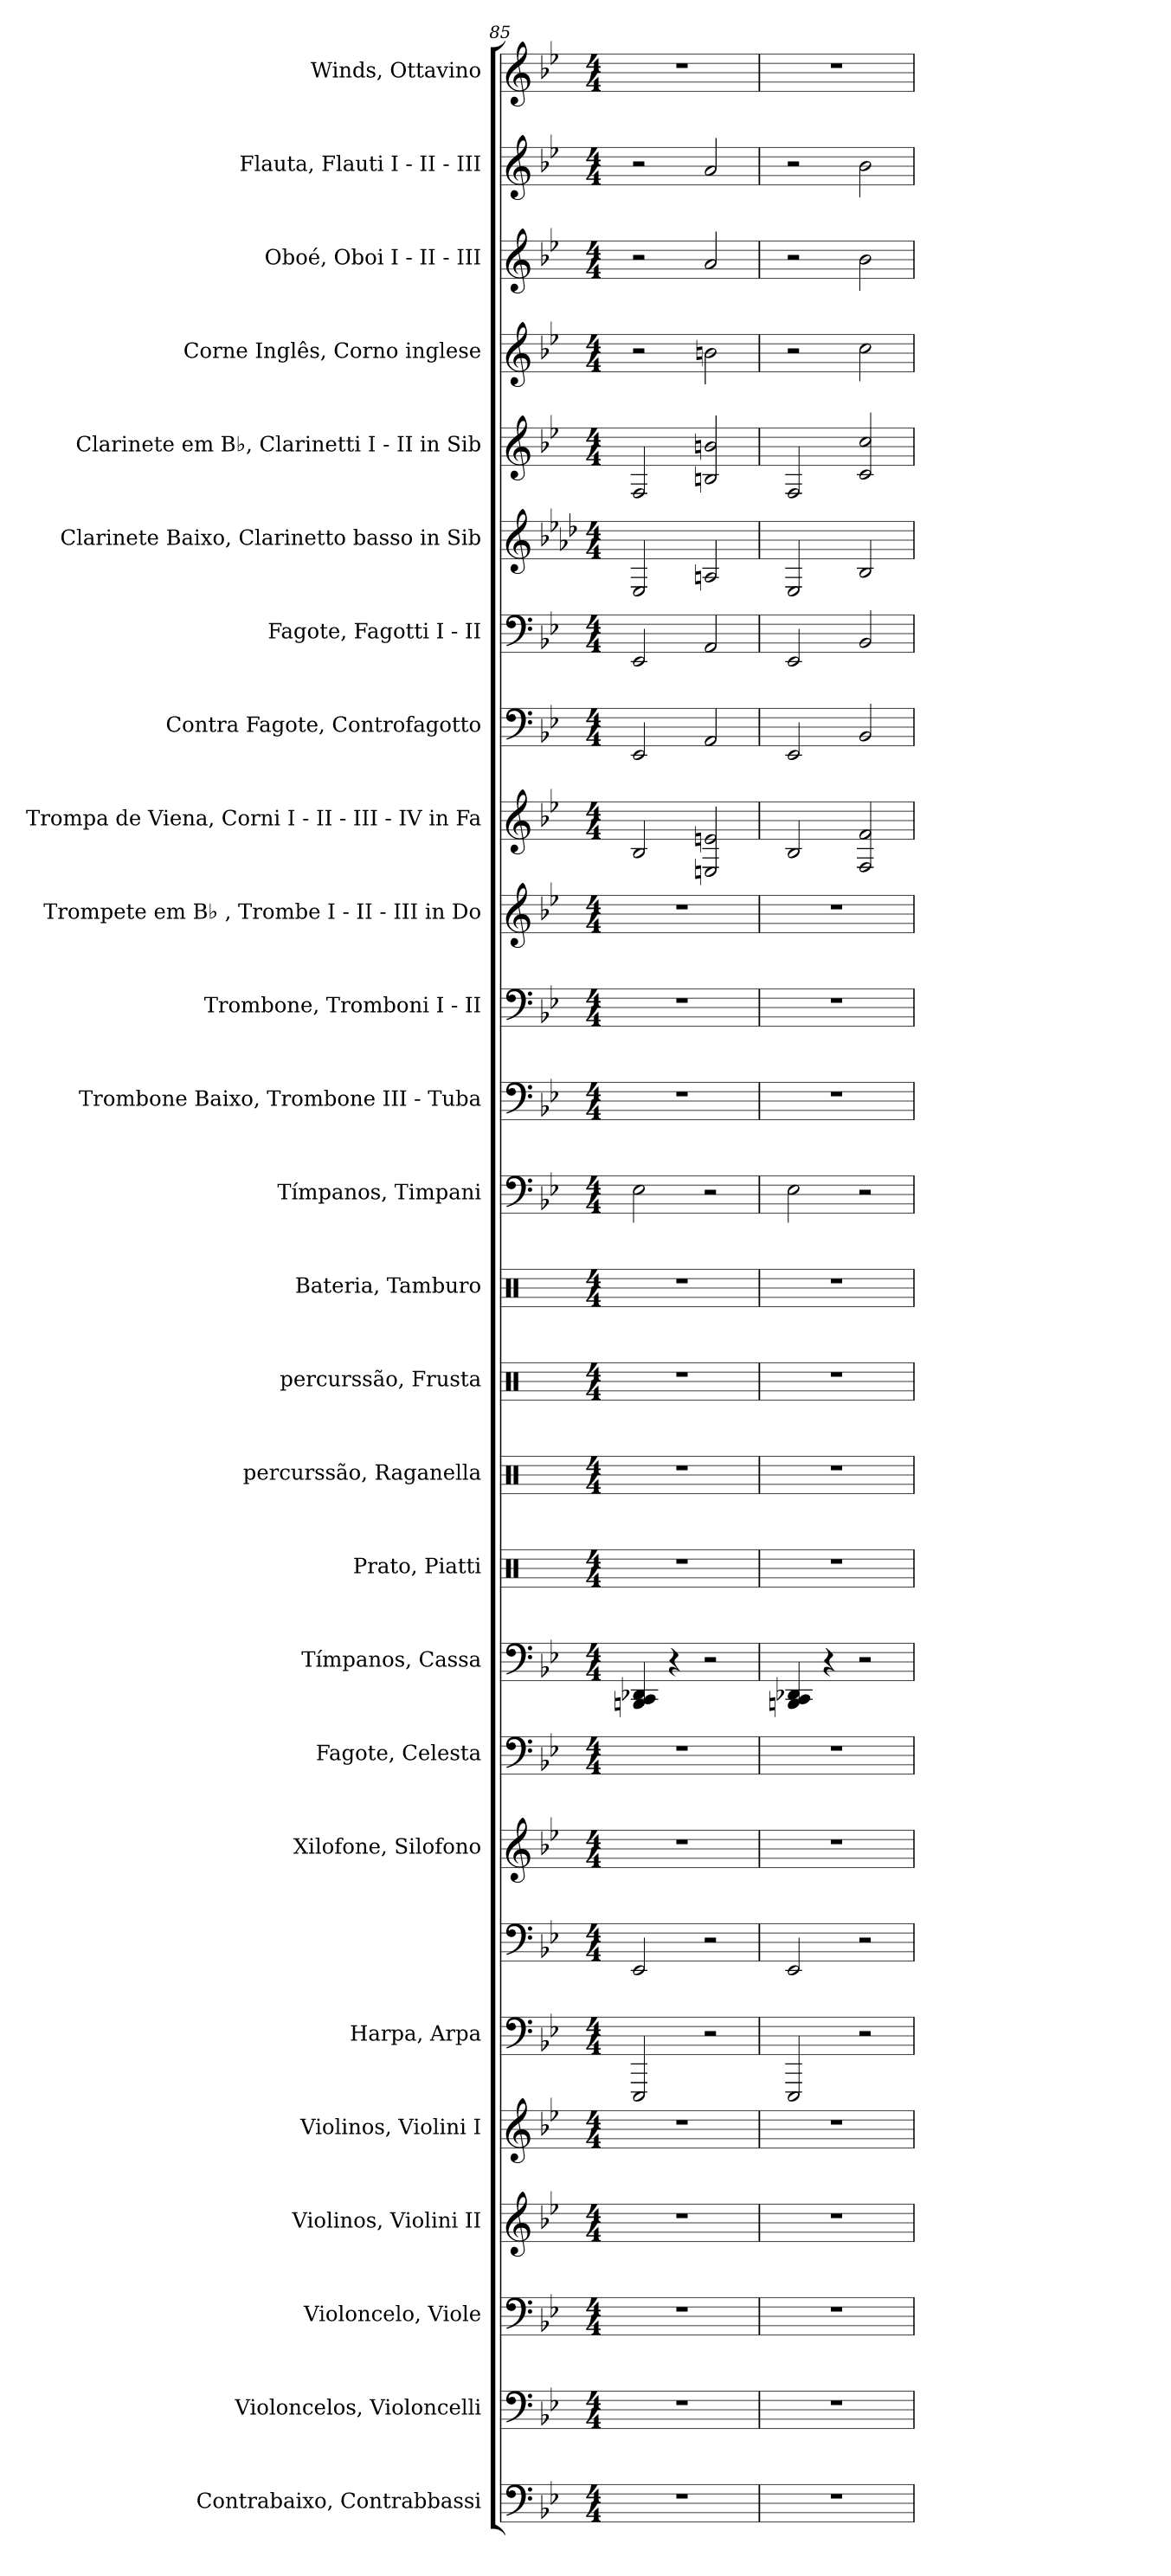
**kern	**kern	**kern	**kern	**kern	**kern	**kern	**kern	**kern	**kern	**kern	**kern	**kern	**kern	**kern	**kern	**kern	**kern	**kern	**kern	**kern	**kern	**kern	**kern	**kern	**kern	**kern
*part26	*part25	*part24	*part23	*part22	*part21	*part21	*part20	*part19	*part18	*part17	*part16	*part15	*part14	*part13	*part12	*part11	*part10	*part9	*part8	*part7	*part6	*part5	*part4	*part3	*part2	*part1
*staff27	*staff26	*staff25	*staff24	*staff23	*staff22	*staff21	*staff20	*staff19	*staff18	*staff17	*staff16	*staff15	*staff14	*staff13	*staff12	*staff11	*staff10	*staff9	*staff8	*staff7	*staff6	*staff5	*staff4	*staff3	*staff2	*staff1
*I"Contrabaixo, Contrabbassi	*I"Violoncelos, Violoncelli	*I"Violoncelo, Viole	*I"Violinos, Violini II	*I"Violinos, Violini I	*I"Harpa, Arpa	*	*I"Xilofone, Silofono	*I"Fagote, Celesta	*I"Tímpanos, Cassa	*I"Prato, Piatti	*I"percurssão, Raganella	*I"percurssão, Frusta	*I"Bateria, Tamburo	*I"Tímpanos, Timpani	*I"Trombone Baixo, Trombone III - Tuba	*I"Trombone, Tromboni I - II	*I"Trompete em B♭ , Trombe I - II - III in Do	*I"Trompa de Viena, Corni I - II - III - IV in Fa	*I"Contra Fagote, Controfagotto	*I"Fagote, Fagotti I - II	*I"Clarinete Baixo, Clarinetto basso in Sib	*I"Clarinete em B♭, Clarinetti I - II in Sib	*I"Corne Inglês, Corno inglese	*I"Oboé, Oboi I - II - III	*I"Flauta, Flauti I - II - III	*I"Winds, Ottavino
*I'Cb.	*I'Vcs.	*I'Vc.	*I'Vno.	*I'Vno.	*I'Hpa.	*	*I'Xil.	*I'Fg.	*	*I'Prt.	*I'Perc.	*I'Perc.	*	*I'Timp.	*I'Tbn. B.	*I'Tbn.	*I'Tp. B♭	*	*I'Ct. Fg.	*I'Fg.	*I'Cl. B.	*I'Cl. B♭	*I'C. I.	*I'Ob.	*I'Fl.	*I'Wi.
*clefF4	*clefF4	*clefF4	*clefG2	*clefG2	*clefF4	*clefF4	*clefG2	*clefF4	*clefF4	*clefX	*clefX	*clefX	*clefX	*clefF4	*clefF4	*clefF4	*clefG2	*clefG2	*clefF4	*clefF4	*clefG2	*clefG2	*clefG2	*clefG2	*clefG2	*clefG2
*ITrd7c12	*	*	*	*	*	*	*ITrd-7c-12	*	*	*	*	*	*	*	*	*	*ITrd1c2	*ITrd4c7	*ITrd7c12	*	*ITrd8c14	*ITrd1c2	*ITrd4c7	*	*	*
*k[b-e-]	*k[b-e-]	*k[b-e-]	*k[b-e-]	*k[b-e-]	*k[b-e-]	*k[b-e-]	*k[b-e-]	*k[b-e-]	*k[b-e-]	*k[]	*k[]	*k[]	*k[]	*k[b-e-]	*k[b-e-]	*k[b-e-]	*k[b-e-a-d-]	*k[b-e-a-]	*k[b-e-]	*k[b-e-]	*k[b-e-a-d-]	*k[b-e-a-d-]	*k[b-e-a-]	*k[b-e-]	*k[b-e-]	*k[b-e-]
*M4/4	*M4/4	*M4/4	*M4/4	*M4/4	*M4/4	*M4/4	*M4/4	*M4/4	*M4/4	*M4/4	*M4/4	*M4/4	*M4/4	*M4/4	*M4/4	*M4/4	*M4/4	*M4/4	*M4/4	*M4/4	*M4/4	*M4/4	*M4/4	*M4/4	*M4/4	*M4/4
=85	=85	=85	=85	=85	=85	=85	=85	=85	=85	=85	=85	=85	=85	=85	=85	=85	=85	=85	=85	=85	=85	=85	=85	=85	=85	=85
1r	1r	1r	1r	1r	2EEE-/	2EE-/	1r	1r	4BBBn/ 4CC/ 4DD-X/	1r	1r	1r	1r	2E-\	1r	1r	1r	2E-/	2EEE-/	2EE-/	2EE-/	2E-/	2r	2r	2r	1r
.	.	.	.	.	.	.	.	.	4r	.	.	.	.	.	.	.	.	.	.	.	.	.	.	.	.	.
.	.	.	.	.	2r	2r	.	.	2r	.	.	.	.	2r	.	.	.	2AAn/ 2An/	2AAA/	2AA/	2AAn/	2An/ 2an/	2en\	2a/	2a/	.
=86	=86	=86	=86	=86	=86	=86	=86	=86	=86	=86	=86	=86	=86	=86	=86	=86	=86	=86	=86	=86	=86	=86	=86	=86	=86	=86
1r	1r	1r	1r	1r	2EEE-/	2EE-/	1r	1r	4BBBn/ 4CC/ 4DD-X/	1r	1r	1r	1r	2E-\	1r	1r	1r	2E-/	2EEE-/	2EE-/	2EE-/	2E-/	2r	2r	2r	1r
.	.	.	.	.	.	.	.	.	4r	.	.	.	.	.	.	.	.	.	.	.	.	.	.	.	.	.
.	.	.	.	.	2r	2r	.	.	2r	.	.	.	.	2r	.	.	.	2BB-/ 2B-/	2BBB-/	2BB-/	2BB-/	2B-/ 2b-/	2f\	2b-\	2b-\	.
=	=	=	=	=	=	=	=	=	=	=	=	=	=	=	=	=	=	=	=	=	=	=	=	=	=	=
*-	*-	*-	*-	*-	*-	*-	*-	*-	*-	*-	*-	*-	*-	*-	*-	*-	*-	*-	*-	*-	*-	*-	*-	*-	*-	*-
